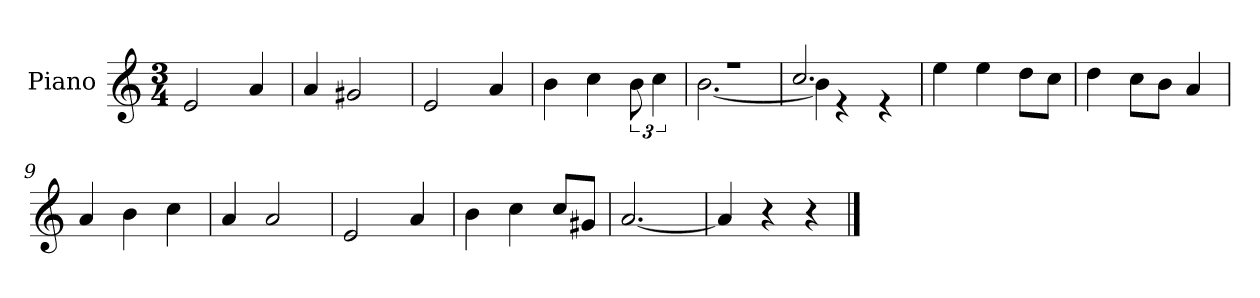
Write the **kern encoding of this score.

**kern
*part1
*staff1
*I"Piano
*I'P-no
*clefG2
*k[]
*M3/4
*MM181
=1
2e/
4a/
=2
4a/
2g#X/
=3
2e/
4a/
=4
4b\
4cc\
12b\
6cc\
=5
*^
2.r	[2.b\
=6	=6
2.cc/	4b\]
.	4r
.	4r
*v	*v
=7
4ee\
4ee\
8dd\L
8cc\J
=8
4dd\
8cc\L
8b\J
4a/
=9
4a/
4b\
4cc\
=10
4a/
2a/
=11
2e/
4a/
!!LO:LB:g=z
=12
4b\
4cc\
8cc/L
8g#X/J
=13
[2.a/
=14
4a/]
4r
4r
==
*-
